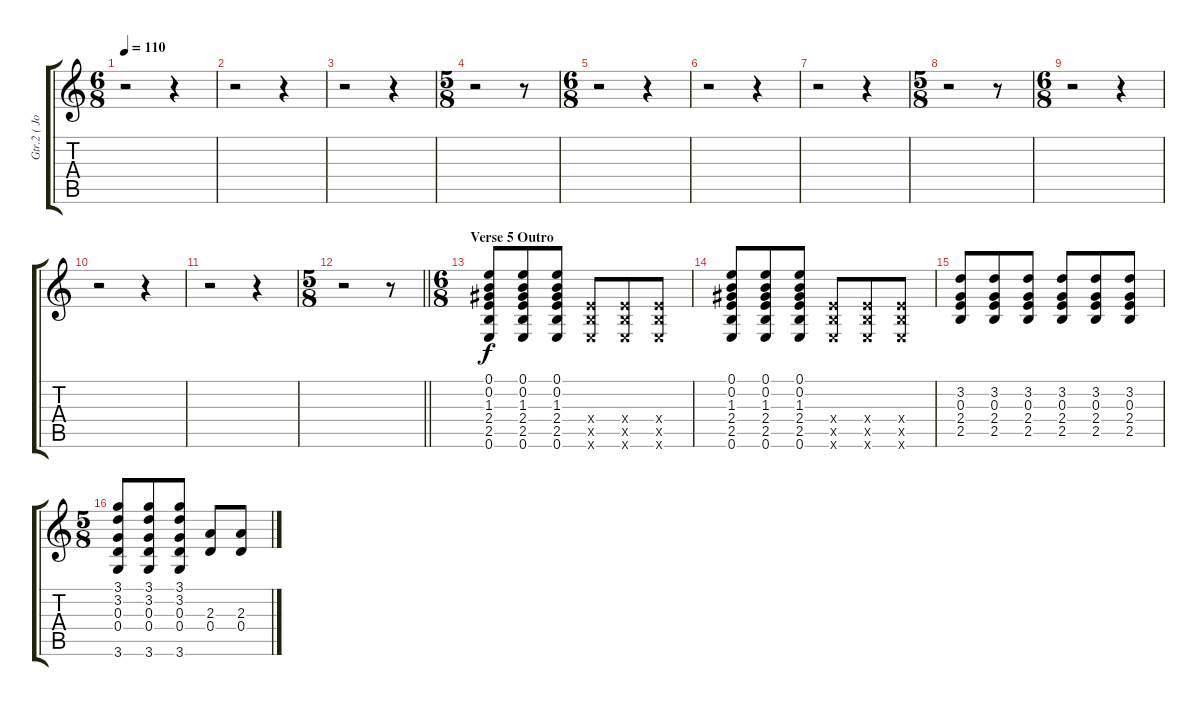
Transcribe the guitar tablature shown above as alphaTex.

\track ("Gtr.2 ( John Greenwood )" "Gtr.2 ( Jo") {instrument distortionguitar}
\staff {score tabs}
\tuning (E4 B3 G3 D3 A2 E2) {hide}
\ts (6 8)
\tempo 110
\clef g2
\ks c
r.2{dy mf} r.4 |
r.2 r.4 |
r.2 r.4 |
\ts (5 8)
r.2 r.8 |
\ts (6 8)
r.2 r.4 |
r.2 r.4 |
r.2 r.4 |
\ts (5 8)
r.2 r.8 |
\ts (6 8)
r.2 r.4 |
r.2 r.4 |
r.2 r.4 |
\ts (5 8)
\barLineRight lightlight
r.2 r.8 |
\ts (6 8)
\section ("" "Verse 5 Outro")
(0.1 0.2 1.3 2.4 2.5 0.6).8{dy f} (0.1 0.2 1.3 2.4 2.5 0.6).8 (0.1 0.2 1.3 2.4 2.5 0.6).8 (2.4{x} 2.5{x} 0.6{x}).8 (2.4{x} 2.5{x} 0.6{x}).8 (2.4{x} 2.5{x} 0.6{x}).8 |
(0.1 0.2 1.3 2.4 2.5 0.6).8 (0.1 0.2 1.3 2.4 2.5 0.6).8 (0.1 0.2 1.3 2.4 2.5 0.6).8 (2.4{x} 2.5{x} 0.6{x}).8 (2.4{x} 2.5{x} 0.6{x}).8 (2.4{x} 2.5{x} 0.6{x}).8 |
(3.2 0.3 2.4 2.5).8 (3.2 0.3 2.4 2.5).8 (3.2 0.3 2.4 2.5).8 (3.2 0.3 2.4 2.5).8 (3.2 0.3 2.4 2.5).8 (3.2 0.3 2.4 2.5).8 |
\ts (5 8)
(3.1 3.2 0.3 0.4 3.6).8 (3.1 3.2 0.3 0.4 3.6).8 (3.1 3.2 0.3 0.4 3.6).8 (2.3 0.4).8 (2.3 0.4).8
